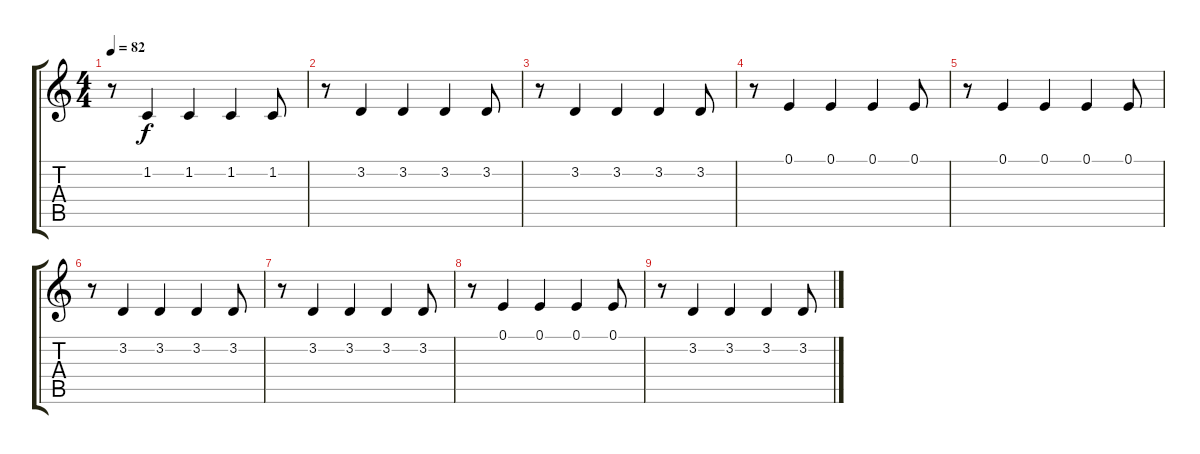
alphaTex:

\track "" {instrument orchestralharp}
\staff {score tabs}
\tuning (E4 B3 G3 D3 A2 E2) {hide}
\ts (4 4)
\tempo 82
\clef g2
\ks c
r.8{dy f} 1.2.4 1.2.4 1.2.4 1.2.8 |
r.8 3.2.4 3.2.4 3.2.4 3.2.8 |
r.8 3.2.4 3.2.4 3.2.4 3.2.8 |
r.8 0.1.4 0.1.4 0.1.4 0.1.8 |
r.8 0.1.4 0.1.4 0.1.4 0.1.8 |
r.8 3.2.4 3.2.4 3.2.4 3.2.8 |
r.8 3.2.4 3.2.4 3.2.4 3.2.8 |
r.8 0.1.4 0.1.4 0.1.4 0.1.8 |
r.8 3.2.4 3.2.4 3.2.4 3.2.8
